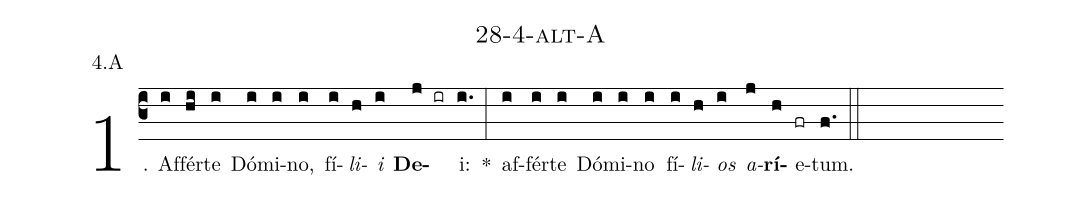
name: 28-4-alt-A;
annotation: 4.A;
%%
(c3)1. Af(i)fér(hi)te(i) Dó(i)mi(i)no,(i) fí(i)<i>li</i>(h)<i>i</i>(i) <b>De</b>(j ir)i:(i.) *(:) af(i)fér(i)te(i) Dó(i)mi(i)no(i) fí(i)<i>li</i>(h)<i>os</i>(i) <i>a</i>(j)<b>rí</b>(h)e(fr)tum.(f.) (::)
